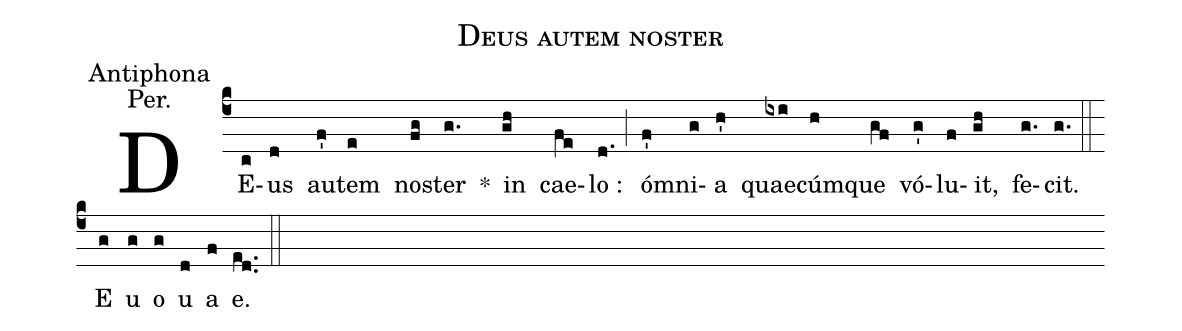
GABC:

name:Deus autem noster;
office-part:Antiphona;
mode:Per.;
%%
(c4) DE(c)us(d) au(f')tem(e) no(fg)ster(g.) <sp>*</sp>() in(gh) cae(fe)lo :(d.) (;) ó(f')mni(g)a(h') quae(ixi)cúm(h)que(gf) vó(g')lu(f)it,(gh) fe(g.)cit.(g.) (::) <eu>E(g) u(g) o(g) u(d) a(f) e.</eu>(ed..) (::)
